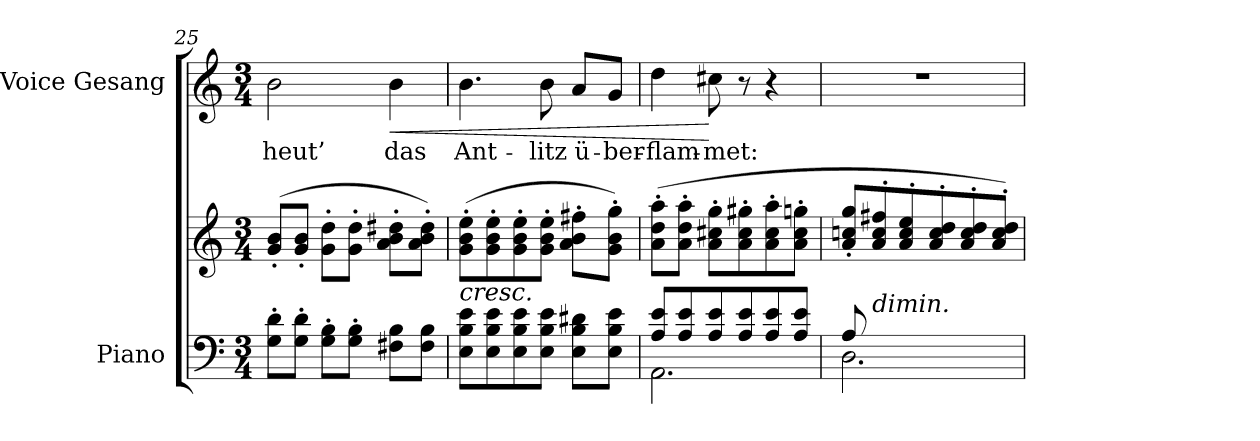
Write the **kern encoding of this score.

**kern	**kern	**kern	**text	**dynam
*part2	*part2	*part1	*part1	*part1
*staff3	*staff2	*staff1	*staff1	*staff1
*I"Piano	*	*I"Voice Gesang	*	*
*I'Pno	*	*	*	*
*clefF4	*clefG2	*clefG2	*	*
*k[]	*k[]	*k[]	*	*
*M3/4	*M3/4	*M3/4	*	*
=25	=25	=25	=25	=25
8G\' 8d\'L	(8g/'> 8b/'>L	2b\	heut’	.
8G\' 8d\'J	8g/'> 8b/'>J	.	.	.
8G\' 8B\'L	8g\' 8dd\'L	.	.	.
8G\' 8B\'J	8g\' 8dd\'J	.	.	.
!	!	!	!	!LO:HP:b
8F#X\ 8B\L	8a\' 8b\' 8dd#X\'L	4b\	das	<
8F#\ 8B\J	8a\' 8b\' 8dd#\'J)	.	.	.
=26	=26	=26	=26	=26
!	!LO:TX:b:i:t=cresc.	!	!	!
8E\ 8B\ 8e\L	(8g\' 8b\' 8ee\'L	4.b\	Ant-	.
8E\ 8B\ 8e\	8g\' 8b\' 8ee\'	.	.	.
8E\ 8B\ 8e\	8g\' 8b\' 8ee\'	.	.	.
8E\ 8B\ 8e\J	8g\' 8b\' 8ee\'J	8b\	-litz	.
8E\ 8B\ 8d#X\L	8a\' 8b\' 8ff#X\'L	8a/L	ü-	.
8E\ 8B\ 8e\J	8g\' 8b\' 8gg\'J)	8g/J	-ber-	.
=27	=27	=27	=27	=27
*^	*	*	*	*
8A/ 8e/L	2.AA\	(8a\' 8dd\' 8aa\'L	4dd\	-flam-	.
8A/ 8e/	.	8a\' 8dd\' 8aa\'J	.	.	.
8A/ 8e/	.	8a\' 8cc#X\' 8gg\'L	8cc#X\	-met:	[
8A/ 8e/	.	8a\' 8cc#\' 8gg#X\'	8r	.	.
8A/ 8e/	.	8a\' 8cc#\' 8aa\'	4r	.	.
8A/ 8e/J	.	8a\' 8cc#\' 8ggn\'J	.	.	.
=28	=28	=28	=28	=28	=28
*	*	*^	*	*	*
8A/L	2.D\	8a/'> 8ccn/'> 8gg/'>L	8ryy	2.r	.	.
!	!	!LO:TX:b:i:t=dimin.	!	!	!	!
2ryy	.	8a/'> 8cc/'> 8ff#X/'>	8d\	.	.	.
.	.	8a/'> 8cc/'> 8ee/'>	8e\	.	.	.
.	.	8a/'> 8cc/'> 8dd/'>	8e#X\	.	.	.
.	.	8a/'> 8cc/'> 8dd/'>	8f#X\	.	.	.
8ryy	.	8a/'> 8cc/'> 8dd/'>J)	8d\J	.	.	.
*v	*v	*	*	*	*	*
*	*v	*v	*	*	*
=	=	=	=	=
*-	*-	*-	*-	*-
